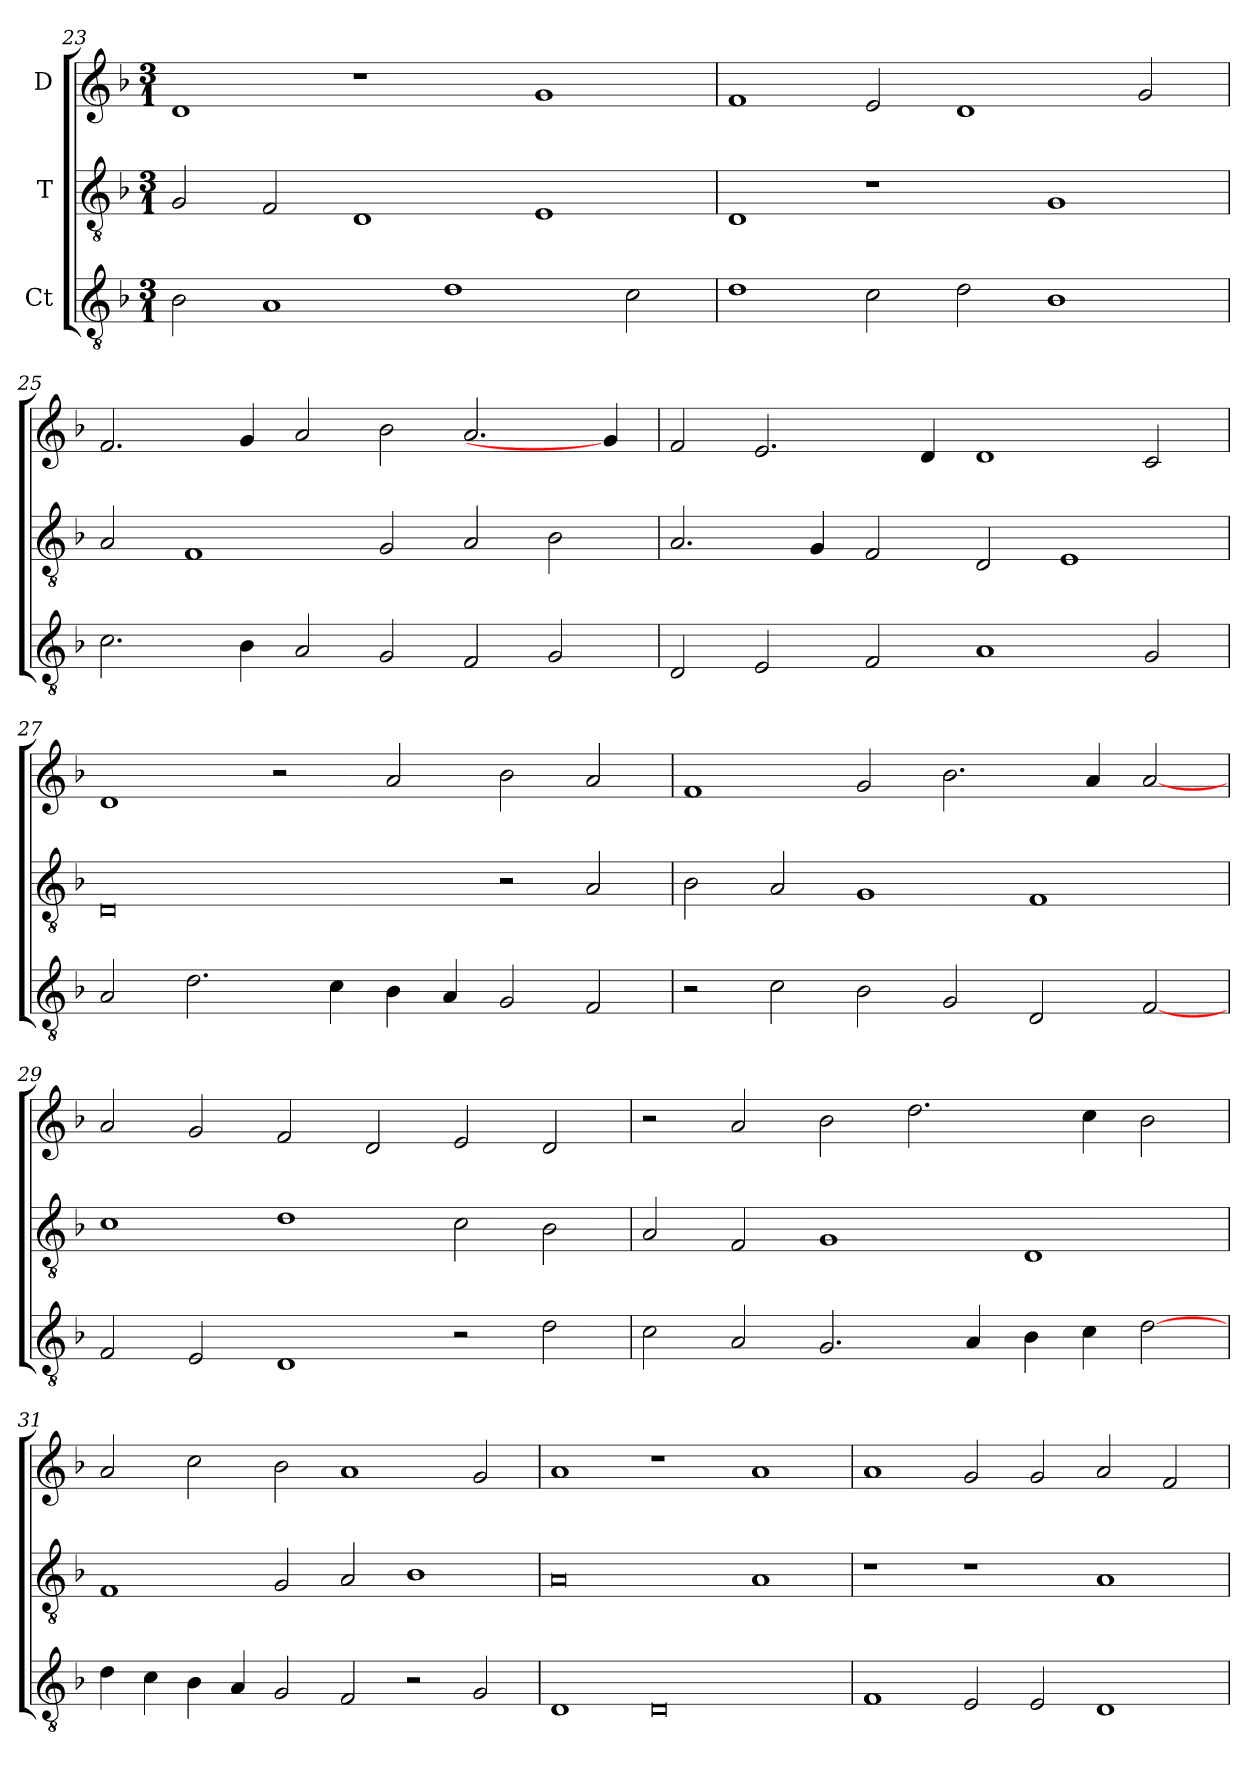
**kern	**kern	**kern
*part3	*part2	*part1
*staff3	*staff2	*staff1
*I"Ct	*I"T	*I"D
*clefGv2	*clefGv2	*clefG2
*ITrd7c12	*ITrd7c12	*
*k[b-]	*k[b-]	*k[b-]
*F:	*F:	*F:
*M3/1	*M3/1	*M3/1
=23	=23	=23
2BB-i\	2GGi/	1di/
1AAi/	2FFi/	.
.	1DDi/	1r
1Di\	.	.
.	1EEi/	1gi/
2Ci\	.	.
=24	=24	=24
1Di\	1DDi/	1fi/
2Ci\	1r	2ei/
2Di\	.	1di/
1BB-i/	1GGi/	.
.	.	2gi/
=25	=25	=25
2.Ci\	2AAi/	2.fi/
.	1FFi/	.
4BB-i\	.	4gi/
2AAi/	.	2ai/
2GGi/	2GGi/	2b-i\
2FFi/	2AAi/	2.ai/
2GGi/	2BB-i\	.
.	.	4gi/]
!!LO:LB:g=z
=26	=26	=26
2DDi/	2.AAi/	2fi/
2EEi/	.	2.ei/
.	4GGi/	.
2FFi/	2FFi/	.
.	.	4di/
1AAi/	2DDi/	1di/
.	1EEi/	.
2GGi/	.	2ci/
=27	=27	=27
2AAi/	0DDi/	1di/
2.Di\	.	.
.	.	2r
4Ci\	.	.
4BB-i\	.	2ai/
4AAi/	.	.
2GGi/	2r	2b-i\
2FFi/	2AAi/	2ai/
=28	=28	=28
2r	2BB-i\	1fi/
2Ci\	2AAi/	.
2BB-i\	1GGi/	2gi/
2GGi/	.	2.b-i\
2DDi/	1FFi/	.
.	.	4ai/
[2FFi/	.	[2ai/
=29	=29	=29
2FFi/	1Ci\	2ai/
2EEi/	.	2gi/
1DDi/	1Di\	2fi/
.	.	2di/
2r	2Ci\	2ei/
2Di\	2BB-i\	2di/
!!LO:LB:g=z
=30	=30	=30
2Ci\	2AAi/	2r
2AAi/	2FFi/	2ai/
2.GGi/	1GGi/	2b-i\
.	.	2.ddi\
4AAi/	.	.
4BB-i\	1DDi/	.
4Ci\	.	4cci\
[2Di\	.	2b-i\
=31	=31	=31
4Di\	1FFi/	2ai/
4Ci\	.	.
4BB-i\	.	2cci\
4AAi/	.	.
2GGi/	2GGi/	2b-i\
2FFi/	2AAi/	1ai/
2r	1BB-i/	.
2GGi/	.	2gi/
=32	=32	=32
1DDi/	0AAi/	1ai/
0DDi/	.	1r
.	1AAi/	1ai/
=33	=33	=33
1FFi/	1r	1ai/
2EEi/	1r	2gi/
2EEi/	.	2gi/
1DDi/	1AAi/	2ai/
.	.	2fi/
=	=	=
*-	*-	*-
